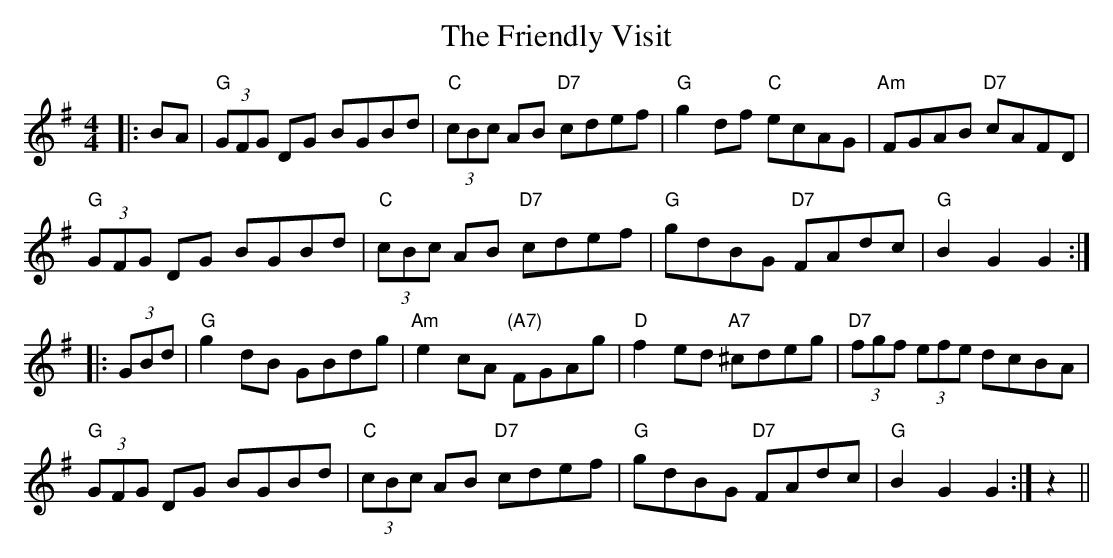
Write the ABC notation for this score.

X:1
T:Friendly Visit, The
M:4/4
L:1/8
K:G
|: BA|\
"G"(3GFG DG BGBd|"C"(3cBc AB "D7"cdef|"G"g2df "C"ecAG|"Am"FGAB "D7"cAFD|
"G"(3GFG DG BGBd|"C"(3cBc AB "D7"cdef|"G"gdBG "D7"FAdc|"G"B2G2 G2::
(3GBd|\
"G"g2dB GBdg|"Am"e2cA "(A7)"FGAg|"D"f2ed "A7"^cdeg|"D7"(3fgf (3efe dcBA|
"G"(3GFG DG BGBd|"C"(3cBc AB "D7"cdef|"G"gdBG "D7"FAdc|"G"B2G2 G2:|z2||
